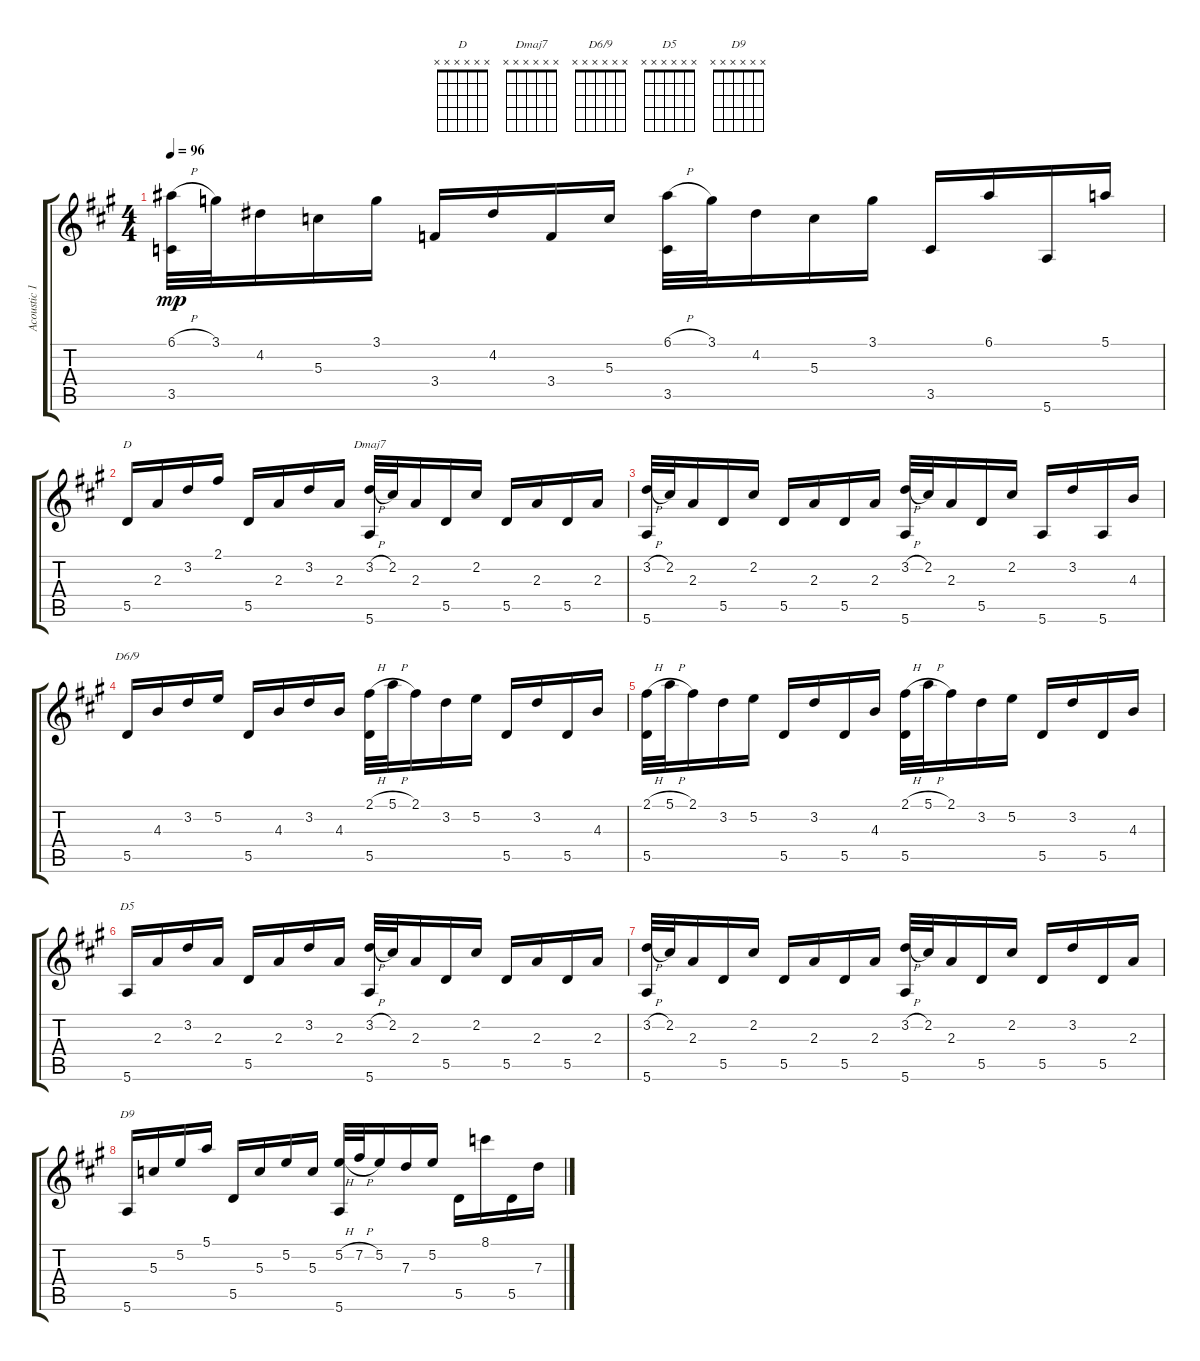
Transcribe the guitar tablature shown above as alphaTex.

\track ("Acoustic 1 - Criss Oliva" "Acoustic 1") {instrument acousticguitarsteel}
\staff {score tabs}
\tuning (E4 B3 G3 D3 A2 E2) {hide}
\chord ("D" x x x x x x)
\chord ("Dmaj7" x x x x x x)
\chord ("D6/9" x x x x x x)
\chord ("D5" x x x x x x)
\chord ("D9" x x x x x x)
\ts (4 4)
\tempo 96
\clef g2
\ks a
(6.1{h} 3.5).32{dy mp} 3.1.32 4.2.16 5.3.16 3.1.16 3.4.16 4.2.16 3.4.16 5.3.16 (6.1{h} 3.5).32 3.1.32 4.2.16 5.3.16 3.1.16 3.5.16 6.1.16 5.6.16 5.1.16 |
5.5.16{ch "D"} 2.3.16 3.2.16 2.1.16 5.5.16 2.3.16 3.2.16 2.3.16 (3.2{h} 5.6).32{ch "Dmaj7"} 2.2.32 2.3.16 5.5.16 2.2.16 5.5.16 2.3.16 5.5.16 2.3.16 |
(3.2{h} 5.6).32 2.2.32 2.3.16 5.5.16 2.2.16 5.5.16 2.3.16 5.5.16 2.3.16 (3.2{h} 5.6).32 2.2.32 2.3.16 5.5.16 2.2.16 5.6.16 3.2.16 5.6.16 4.3.16 |
5.5.16{ch "D6/9"} 4.3.16 3.2.16 5.2.16 5.5.16 4.3.16 3.2.16 4.3.16 (2.1{h} 5.5).32 5.1{h}.32 2.1.16 3.2.16 5.2.16 5.5.16 3.2.16 5.5.16 4.3.16 |
(2.1{h} 5.5).32 5.1{h}.32 2.1.16 3.2.16 5.2.16 5.5.16 3.2.16 5.5.16 4.3.16 (2.1{h} 5.5).32 5.1{h}.32 2.1.16 3.2.16 5.2.16 5.5.16 3.2.16 5.5.16 4.3.16 |
5.6.16{ch "D5"} 2.3.16 3.2.16 2.3.16 5.5.16 2.3.16 3.2.16 2.3.16 (3.2{h} 5.6).32 2.2.32 2.3.16 5.5.16 2.2.16 5.5.16 2.3.16 5.5.16 2.3.16 |
(3.2{h} 5.6).32 2.2.32 2.3.16 5.5.16 2.2.16 5.5.16 2.3.16 5.5.16 2.3.16 (3.2{h} 5.6).32 2.2.32 2.3.16 5.5.16 2.2.16 5.5.16 3.2.16 5.5.16 2.3.16 |
5.6.16{ch "D9"} 5.3.16 5.2.16 5.1.16 5.5.16 5.3.16 5.2.16 5.3.16 (5.2{h} 5.6).32 7.2{h}.32 5.2.16 7.3.16 5.2.16 5.5.16 8.1.16 5.5.16 7.3.16
